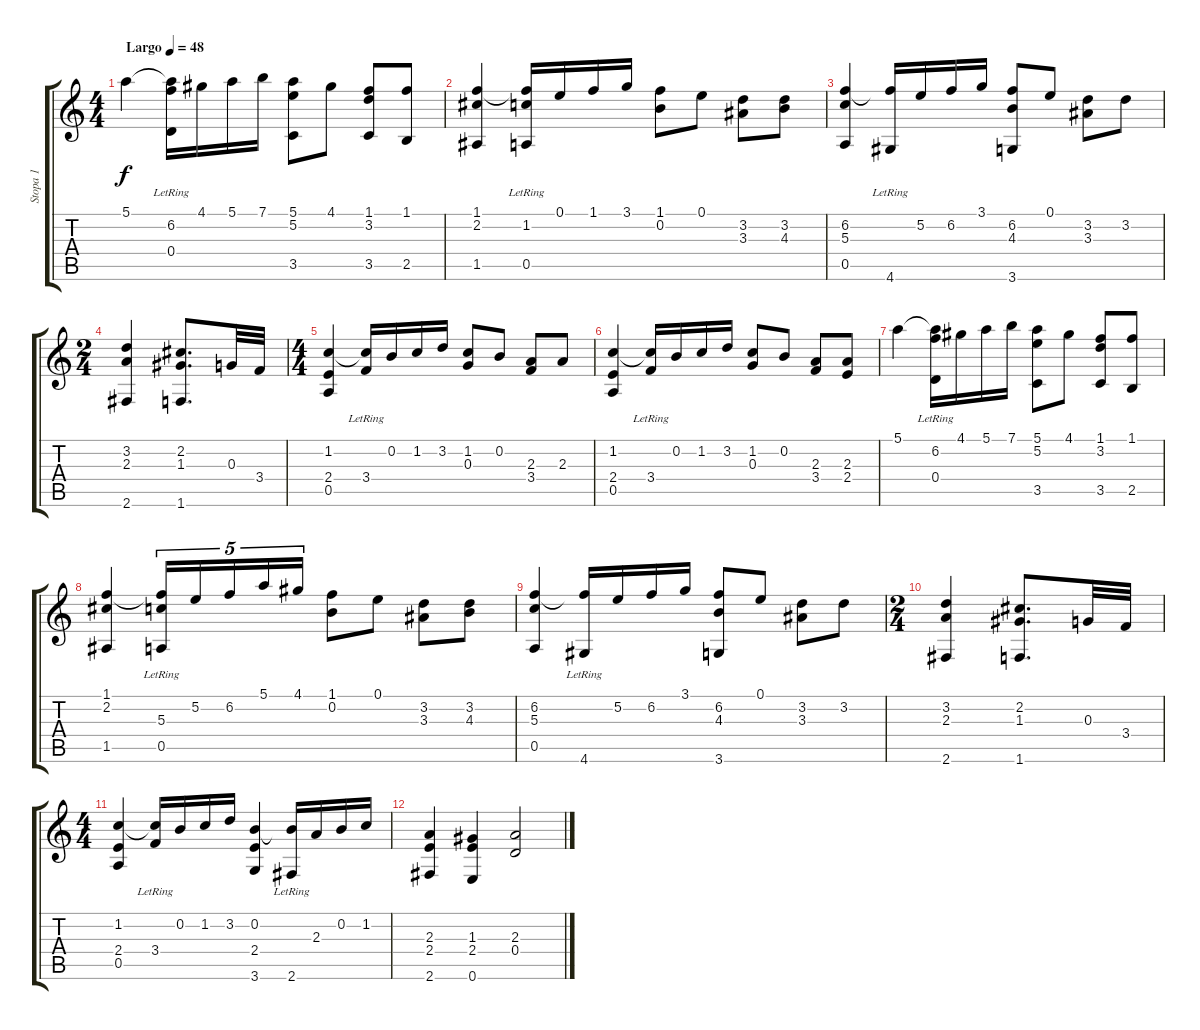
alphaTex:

\track ("Stopa 1" "Stopa 1") {instrument acousticguitarnylon}
\staff {score tabs}
\tuning (E4 B3 G3 D3 A2 E2) {hide}
\ts (4 4)
\tempo (48 "Largo")
\clef g2
\ks c
5.1.4{dy f instrument acousticguitarnylon} (5.1{t} 6.2{lr} 0.4{lr}).16 4.1.16 5.1.16 7.1.16 (5.1 5.2 3.5).8 4.1.8 (1.1 3.2 3.5).8 (1.1 2.5).8 |
(1.1 2.2 1.5).4 (1.1{t} 1.2{lr} 0.5{lr}).16 0.1.16 1.1.16 3.1.16 (1.1 0.2).8 0.1.8 (3.2 3.3).8 (3.2 4.3).8 |
(6.2 5.3 0.5).4 (6.2{t} 4.6{lr}).16 5.2.16 6.2.16 3.1.16 (6.2 4.3 3.6).8 0.1.8 (3.2 3.3).8 3.2.8 |
\ts (2 4)
(3.2 2.3 2.6).4 (2.2 1.3 1.6).8{d} 0.3.32 3.4.32 |
\ts (4 4)
(1.2 2.4 0.5).4 (1.2{t} 3.4{lr}).16 0.2.16 1.2.16 3.2.16 (1.2 0.3).8 0.2.8 (2.3 3.4).8 2.3.8 |
(1.2 2.4 0.5).4 (1.2{t} 3.4{lr}).16 0.2.16 1.2.16 3.2.16 (1.2 0.3).8 0.2.8 (2.3 3.4).8 (2.3 2.4).8 |
5.1.4 (5.1{t} 6.2{lr} 0.4{lr}).16 4.1.16 5.1.16 7.1.16 (5.1 5.2 3.5).8 4.1.8 (1.1 3.2 3.5).8 (1.1 2.5).8 |
(1.1 2.2 1.5).4 (1.1{t} 5.3 0.5{lr}).16{tu (5 4)} 5.2.16{tu (5 4)} 6.2.16{tu (5 4)} 5.1.16{tu (5 4)} 4.1.16{tu (5 4)} (1.1 0.2).8 0.1.8 (3.2 3.3).8 (3.2 4.3).8 |
(6.2 5.3 0.5).4 (6.2{t} 4.6{lr}).16 5.2.16 6.2.16 3.1.16 (6.2 4.3 3.6).8 0.1.8 (3.2 3.3).8 3.2.8 |
\ts (2 4)
(3.2 2.3 2.6).4 (2.2 1.3 1.6).8{d} 0.3.32 3.4.32 |
\ts (4 4)
(1.2 2.4 0.5).4 (1.2{t} 3.4{lr}).16 0.2.16 1.2.16 3.2.16 (0.2 2.4 3.6).4 (0.2{t} 2.6{lr}).16 2.3.16 0.2.16 1.2.16 |
(2.3 2.4 2.6).4 (1.3 2.4 0.6).4 (2.3 0.4).2
